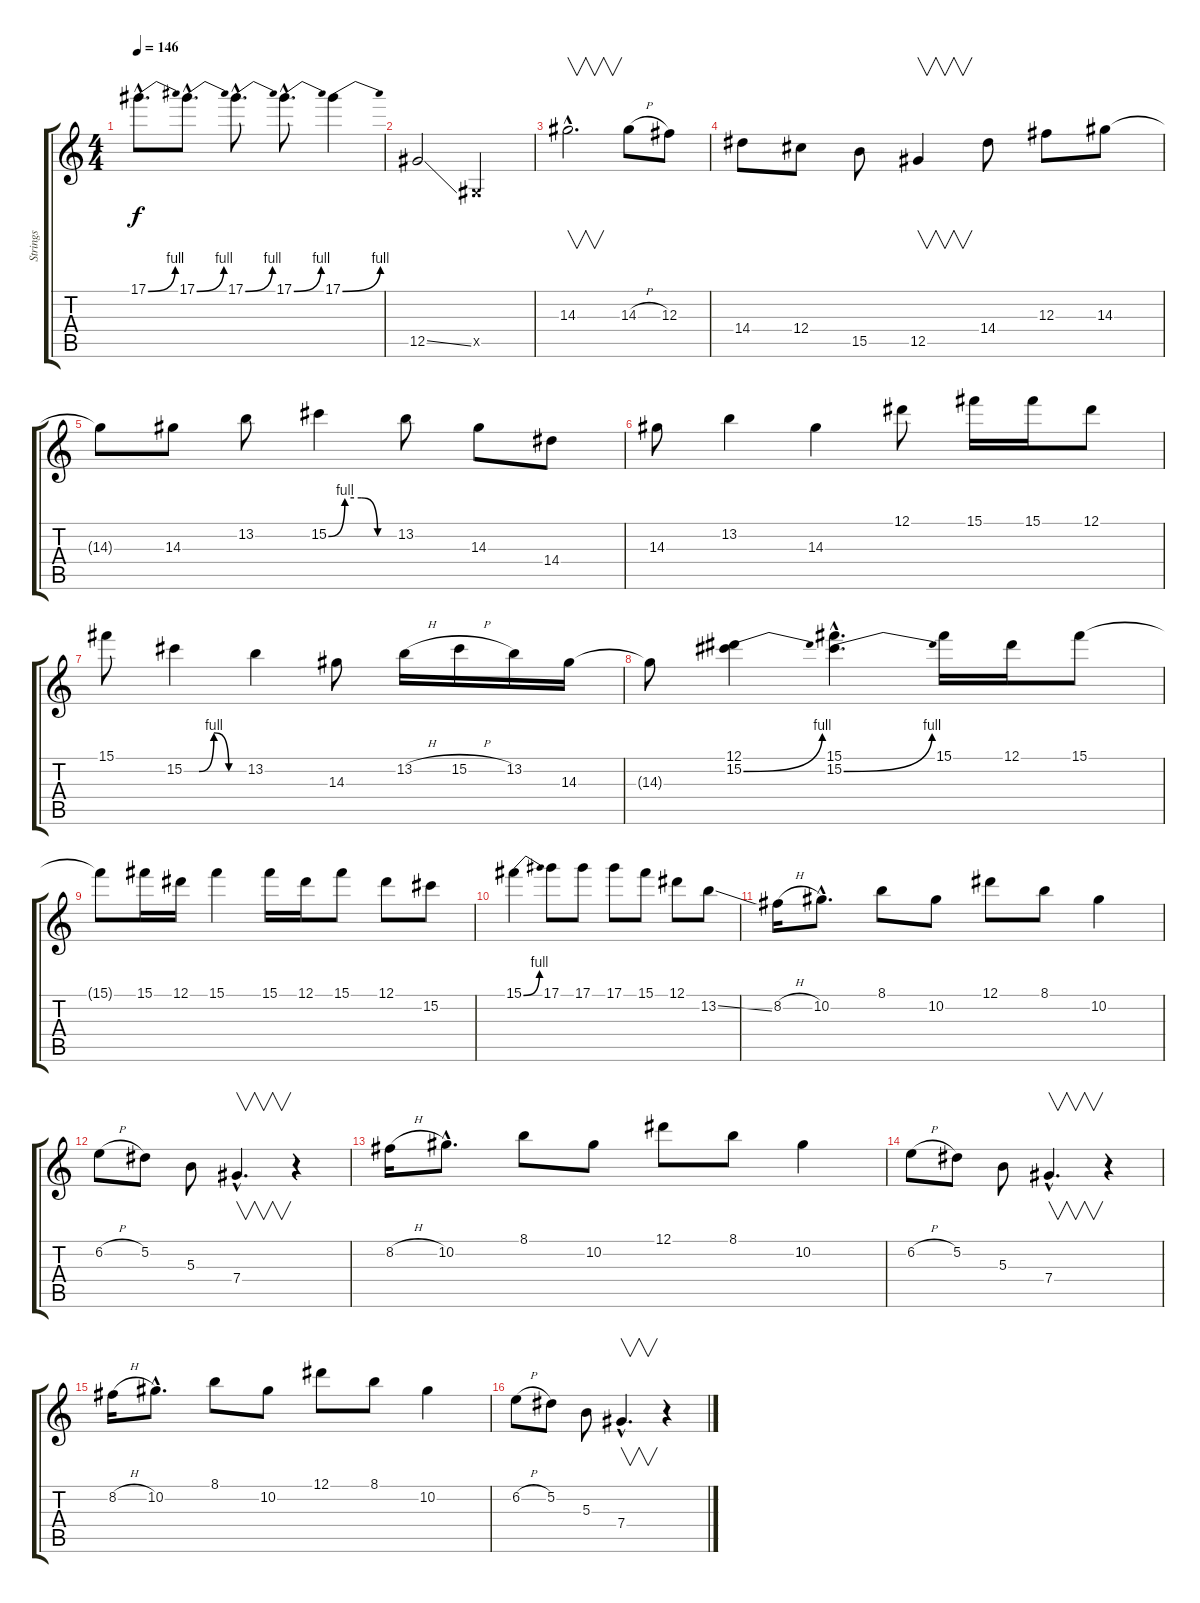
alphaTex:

\track ("Strings" "Strings") {instrument overdrivenguitar}
\staff {score tabs}
\tuning (Eb4 Bb3 Gb3 Db3 Ab2 Eb2) {hide}
\ts (4 4)
\tempo 146
\clef g2
\ks c
17.1{be (bend 0 0 60 4) hac}.8{d dy f} 17.1{be (bend 0 0 60 4) hac}.8{d} 17.1{be (bend 0 0 60 4) hac}.8{d} 17.1{be (bend 0 0 60 4) hac}.8{d} 17.1{be (bend 0 0 60 4)}.4 |
12.5{ss}.2 0.5{x}.2 |
14.3{hac}.2{v d} 14.3{h}.8 12.3.8 |
14.4.8 12.4.8 15.5.8 12.5.4{v} 14.4.8 12.3.8 14.3.8 |
14.3{t}.8 14.3.8 13.2.8 15.2{be (custom 0 0 15 4 30 4 45 0 60 0)}.4 13.2.8 14.3.8 14.4.8 |
14.3.8 13.2.4 14.3.4 12.1.8 15.1.16 15.1.16 12.1.8 |
15.1.8 15.2{be (custom 0 0 15 0 30 4 45 0 60 0)}.4 13.2.4 14.3.8 13.2{h}.16 15.2{h}.16 13.2.16 14.3.16 |
14.3{t}.8 (12.1 15.2{be (bend 0 0 60 4)}).4 (15.1{hac} 15.2{be (bend 0 0 60 4) hac}).4{d} 15.1.16 12.1.16 15.1.8 |
15.1{t}.8 15.1.16 12.1.16 15.1.4 15.1.16 12.1.16 15.1.8 12.1.8 15.2.8 |
15.1{be (bend 0 0 60 4)}.4 17.1.8 17.1.8 17.1.8 15.1.8 12.1.8 13.2{ss}.8 |
8.2{h}.16 10.2{hac}.8{d} 8.1.8 10.2.8 12.1.8 8.1.8 10.2.4 |
6.2{h}.8 5.2.8 5.3.8 7.4{hac}.4{v d} r.4 |
8.2{h}.16 10.2{hac}.8{d} 8.1.8 10.2.8 12.1.8 8.1.8 10.2.4 |
6.2{h}.8 5.2.8 5.3.8 7.4{hac}.4{v d} r.4 |
8.2{h}.16 10.2{hac}.8{d} 8.1.8 10.2.8 12.1.8 8.1.8 10.2.4 |
6.2{h}.8 5.2.8 5.3.8 7.4{hac}.4{v d} r.4
